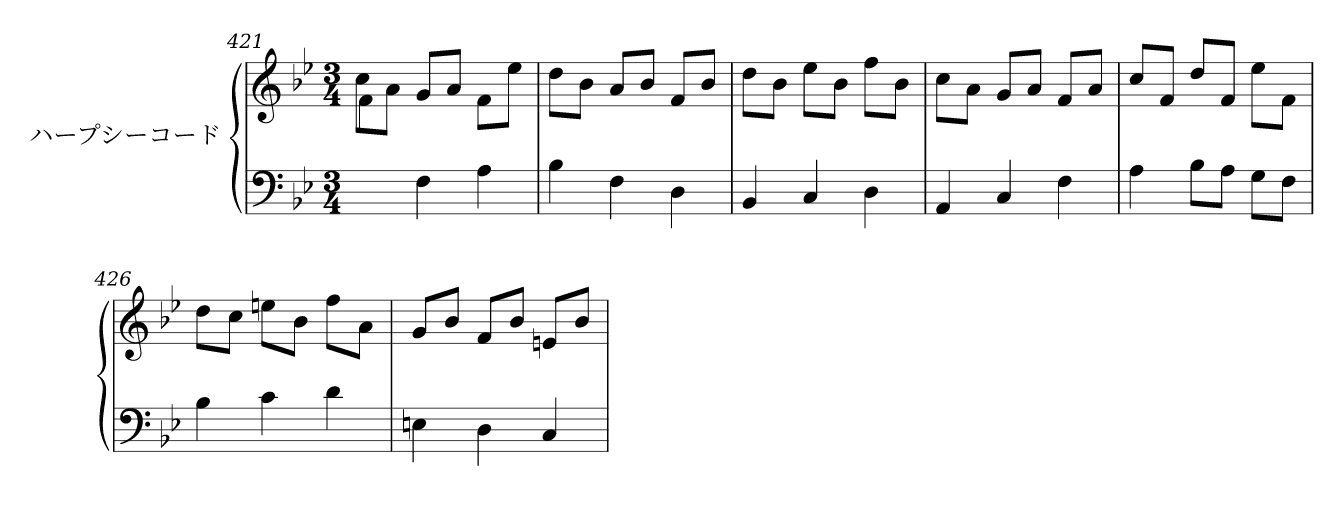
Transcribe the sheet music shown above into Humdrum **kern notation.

**kern	**kern
*part1	*part1
*staff2	*staff1
*I"ハープシーコード	*
*clefF4	*clefG2
*k[b-e-]	*k[b-e-]
*M3/4	*M3/4
=421	=421
*	*^
4ryy	8cc\L	4f\
.	8a\J	.
4F\	8g/L	2ryy
.	8a/J	.
4A\	8f\L	.
.	8ee-\J	.
*	*v	*v
=422	=422
4B-\	8dd\L
.	8b-\J
4F\	8a/L
.	8b-/J
4D\	8f/L
.	8b-/J
=423	=423
4BB-/	8dd\L
.	8b-\J
4C/	8ee-\L
.	8b-\J
4D\	8ff\L
.	8b-\J
=424	=424
4AA/	8cc\L
.	8a\J
4C/	8g/L
.	8a/J
4F\	8f/L
.	8a/J
=425	=425
4A\	8cc/L
.	8f/J
8B-\L	8dd/L
8A\J	8f/J
8G\L	8ee-\L
8F\J	8f\J
=426	=426
4B-\	8dd\L
.	8cc\J
4c\	8een\L
.	8b-\J
4d\	8ff\L
.	8a\J
!!LO:LB:g=z
=427	=427
4En\	8g/L
.	8b-/J
4D\	8f/L
.	8b-/J
4C/	8en/L
.	8b-/J
=	=
*-	*-
